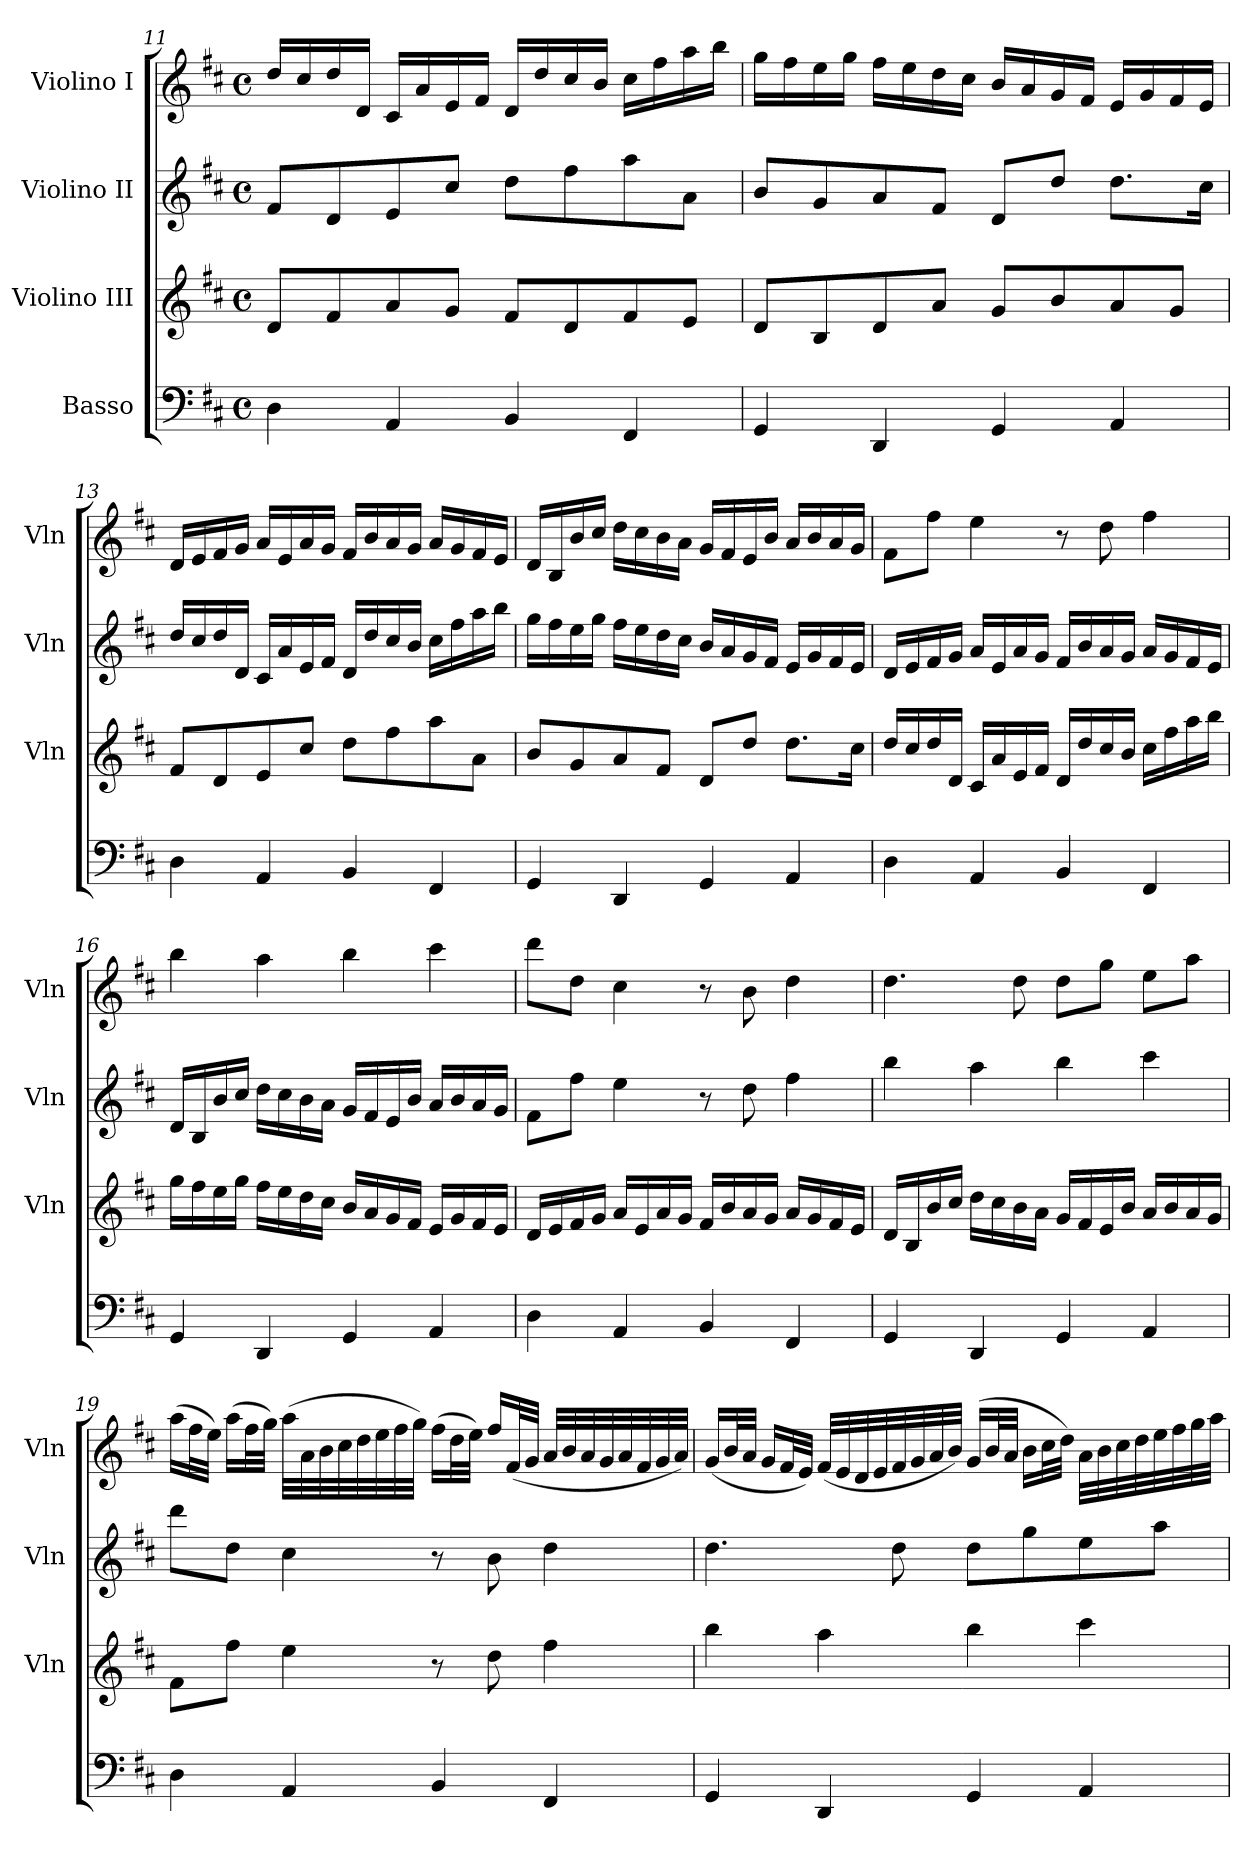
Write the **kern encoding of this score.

**kern	**kern	**kern	**kern
*part4	*part3	*part2	*part1
*staff4	*staff3	*staff2	*staff1
*I"Basso	*I"Violino III	*I"Violino II	*I"Violino I
*	*I'Vln	*I'Vln	*I'Vln
!!LO:LB:g=z
*clefF4	*clefG2	*clefG2	*clefG2
*k[f#c#]	*k[f#c#]	*k[f#c#]	*k[f#c#]
*M4/4	*M4/4	*M4/4	*M4/4
*met(c)	*met(c)	*met(c)	*met(c)
=11	=11	=11	=11
4D\	8d/L	8f#/L	16dd/LL
.	.	.	16cc#/
.	8f#/	8d/	16dd/
.	.	.	16d/JJ
4AA/	8a/	8e/	16c#/LL
.	.	.	16a/
.	8g/J	8cc#/J	16e/
.	.	.	16f#/JJ
4BB/	8f#/L	8dd\L	16d/LL
.	.	.	16dd/
.	8d/	8ff#\	16cc#/
.	.	.	16b/JJ
4FF#/	8f#/	8aa\	16cc#\LL
.	.	.	16ff#\
.	8e/J	8a\J	16aa\
.	.	.	16bb\JJ
=12	=12	=12	=12
4GG/	8d/L	8b/L	16gg\LL
.	.	.	16ff#\
.	8B/	8g/	16ee\
.	.	.	16gg\JJ
4DD/	8d/	8a/	16ff#\LL
.	.	.	16ee\
.	8a/J	8f#/J	16dd\
.	.	.	16cc#\JJ
4GG/	8g/L	8d/L	16b/LL
.	.	.	16a/
.	8b/	8dd/J	16g/
.	.	.	16f#/JJ
4AA/	8a/	8.dd\L	16e/LL
.	.	.	16g/
.	8g/J	.	16f#/
.	.	16cc#\Jk	16e/JJ
!!LO:PB:g=z
=13	=13	=13	=13
4D\	8f#/L	16dd/LL	16d/LL
.	.	16cc#/	16e/
.	8d/	16dd/	16f#/
.	.	16d/JJ	16g/JJ
4AA/	8e/	16c#/LL	16a/LL
.	.	16a/	16e/
.	8cc#/J	16e/	16a/
.	.	16f#/JJ	16g/JJ
4BB/	8dd\L	16d/LL	16f#/LL
.	.	16dd/	16b/
.	8ff#\	16cc#/	16a/
.	.	16b/JJ	16g/JJ
4FF#/	8aa\	16cc#\LL	16a/LL
.	.	16ff#\	16g/
.	8a\J	16aa\	16f#/
.	.	16bb\JJ	16e/JJ
=14	=14	=14	=14
4GG/	8b/L	16gg\LL	16d/LL
.	.	16ff#\	16B/
.	8g/	16ee\	16b/
.	.	16gg\JJ	16cc#/JJ
4DD/	8a/	16ff#\LL	16dd\LL
.	.	16ee\	16cc#\
.	8f#/J	16dd\	16b\
.	.	16cc#\JJ	16a\JJ
4GG/	8d/L	16b/LL	16g/LL
.	.	16a/	16f#/
.	8dd/J	16g/	16e/
.	.	16f#/JJ	16b/JJ
4AA/	8.dd\L	16e/LL	16a/LL
.	.	16g/	16b/
.	.	16f#/	16a/
.	16cc#\Jk	16e/JJ	16g/JJ
!!LO:LB:g=z
=15	=15	=15	=15
4D\	16dd/LL	16d/LL	8f#\L
.	16cc#/	16e/	.
.	16dd/	16f#/	8ff#\J
.	16d/JJ	16g/JJ	.
4AA/	16c#/LL	16a/LL	4ee\
.	16a/	16e/	.
.	16e/	16a/	.
.	16f#/JJ	16g/JJ	.
4BB/	16d/LL	16f#/LL	8r
.	16dd/	16b/	.
.	16cc#/	16a/	8dd\
.	16b/JJ	16g/JJ	.
4FF#/	16cc#\LL	16a/LL	4ff#\
.	16ff#\	16g/	.
.	16aa\	16f#/	.
.	16bb\JJ	16e/JJ	.
=16	=16	=16	=16
4GG/	16gg\LL	16d/LL	4bb\
.	16ff#\	16B/	.
.	16ee\	16b/	.
.	16gg\JJ	16cc#/JJ	.
4DD/	16ff#\LL	16dd\LL	4aa\
.	16ee\	16cc#\	.
.	16dd\	16b\	.
.	16cc#\JJ	16a\JJ	.
4GG/	16b/LL	16g/LL	4bb\
.	16a/	16f#/	.
.	16g/	16e/	.
.	16f#/JJ	16b/JJ	.
4AA/	16e/LL	16a/LL	4ccc#\
.	16g/	16b/	.
.	16f#/	16a/	.
.	16e/JJ	16g/JJ	.
!!LO:LB:g=z
=17	=17	=17	=17
4D\	16d/LL	8f#\L	8ddd\L
.	16e/	.	.
.	16f#/	8ff#\J	8dd\J
.	16g/JJ	.	.
4AA/	16a/LL	4ee\	4cc#\
.	16e/	.	.
.	16a/	.	.
.	16g/JJ	.	.
4BB/	16f#/LL	8r	8r
.	16b/	.	.
.	16a/	8dd\	8b\
.	16g/JJ	.	.
4FF#/	16a/LL	4ff#\	4dd\
.	16g/	.	.
.	16f#/	.	.
.	16e/JJ	.	.
=18	=18	=18	=18
4GG/	16d/LL	4bb\	4.dd\
.	16B/	.	.
.	16b/	.	.
.	16cc#/JJ	.	.
4DD/	16dd\LL	4aa\	.
.	16cc#\	.	.
.	16b\	.	8dd\
.	16a\JJ	.	.
4GG/	16g/LL	4bb\	8dd\L
.	16f#/	.	.
.	16e/	.	8gg\J
.	16b/JJ	.	.
4AA/	16a/LL	4ccc#\	8ee\L
.	16b/	.	.
.	16a/	.	8aa\J
.	16g/JJ	.	.
!!LO:PB:g=z
=19	=19	=19	=19
4D\	8f#\L	8ddd\L	(16aa\LL
.	.	.	32ff#\L
.	.	.	32ee\JJJ)
.	8ff#\J	8dd\J	(16aa\LL
.	.	.	32ff#\L
.	.	.	32gg\JJJ)
4AA/	4ee\	4cc#\	(32aa\LLL
.	.	.	32a\
.	.	.	32b\
.	.	.	32cc#\
.	.	.	32dd\
.	.	.	32ee\
.	.	.	32ff#\
.	.	.	32gg\JJJ)
4BB/	8r	8r	(16ff#\LL
.	.	.	32dd\L
.	.	.	32ee\JJJ)
.	8dd\	8b\	16ff#/LL
.	.	.	(32f#/L
.	.	.	32g/JJJ
4FF#/	4ff#\	4dd\	32a/LLL
.	.	.	32b/
.	.	.	32a/
.	.	.	32g/
.	.	.	32a/
.	.	.	32f#/
.	.	.	32g/
.	.	.	32a/JJJ)
!!LO:LB:g=z
=20	=20	=20	=20
4GG/	4bb\	4.dd\	(16g/LL
.	.	.	32b/L
.	.	.	32a/JJJ
.	.	.	16g/LL
.	.	.	32f#/L
.	.	.	32e/JJJ)
4DD/	4aa\	.	(32f#/LLL
.	.	.	32e/
.	.	.	32d/
.	.	.	32e/
.	.	8dd\	32f#/
.	.	.	32g/
.	.	.	32a/
.	.	.	32b/JJJ)
4GG/	4bb\	8dd\L	(16g/LL
.	.	.	32b/L
.	.	.	32a/JJJ
.	.	8gg\	16b\LL
.	.	.	32cc#\L
.	.	.	32dd\JJJ)
4AA/	4ccc#\	8ee\	32a\LLL
.	.	.	32b\
.	.	.	32cc#\
.	.	.	32dd\
.	.	8aa\J	32ee\
.	.	.	32ff#\
.	.	.	32gg\
.	.	.	32aa\JJJ
=	=	=	=
*-	*-	*-	*-
